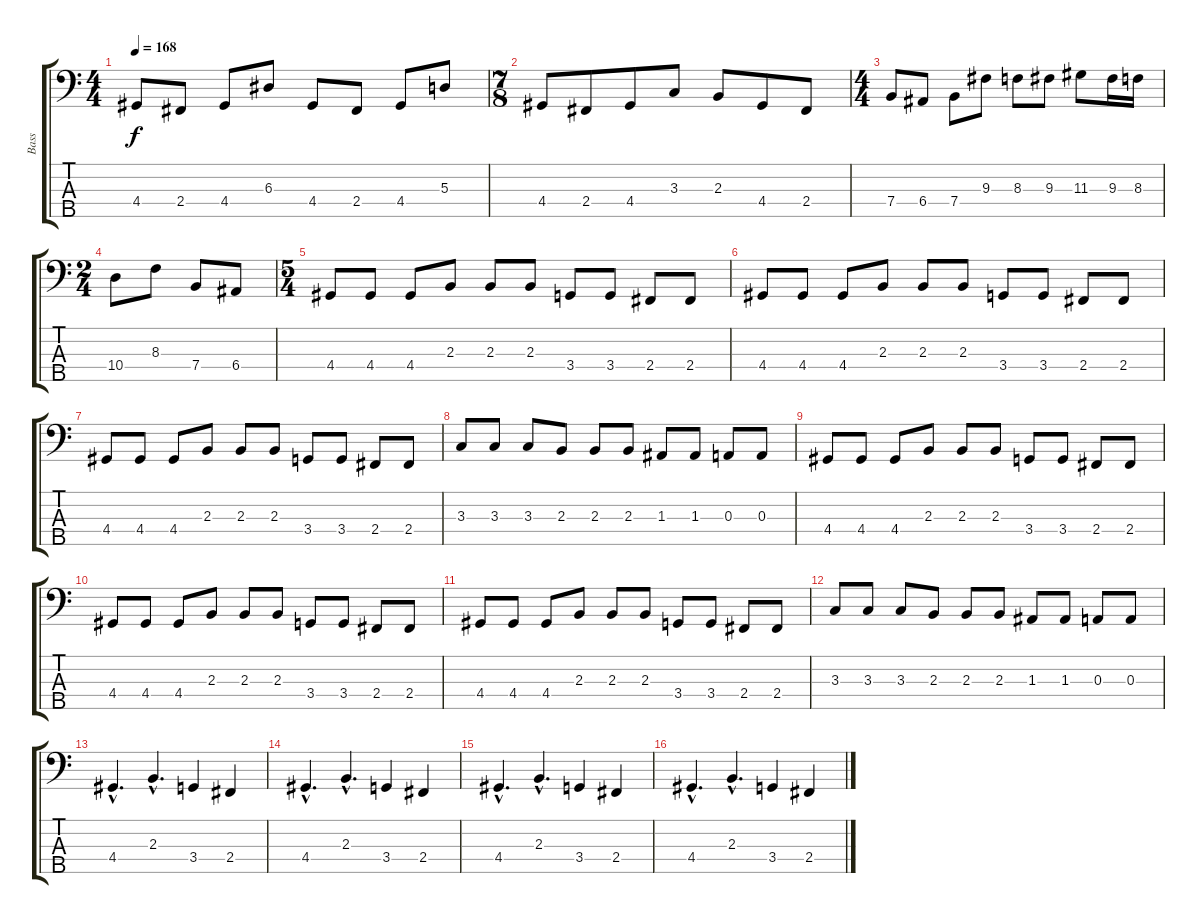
\track ("Bass" "Bass") {instrument electricbassfinger}
\staff {score tabs}
\tuning (G2 D2 A1 E1 B0) {hide}
\ts (4 4)
\tempo 168
\clef f4
\ks c
4.4.8{dy f} 2.4.8 4.4.8 6.3.8 4.4.8 2.4.8 4.4.8 5.3.8 |
\ts (7 8)
4.4.8 2.4.8 4.4.8 3.3.8 2.3.8 4.4.8 2.4.8 |
\ts (4 4)
7.4.8 6.4.8 7.4.8 9.3.8 8.3.8 9.3.8 11.3.8 9.3.16 8.3.16 |
\ts (2 4)
10.4.8 8.3.8 7.4.8 6.4.8 |
\ts (5 4)
4.4.8 4.4.8 4.4.8 2.3.8 2.3.8 2.3.8 3.4.8 3.4.8 2.4.8 2.4.8 |
4.4.8 4.4.8 4.4.8 2.3.8 2.3.8 2.3.8 3.4.8 3.4.8 2.4.8 2.4.8 |
4.4.8 4.4.8 4.4.8 2.3.8 2.3.8 2.3.8 3.4.8 3.4.8 2.4.8 2.4.8 |
3.3.8 3.3.8 3.3.8 2.3.8 2.3.8 2.3.8 1.3.8 1.3.8 0.3.8 0.3.8 |
4.4.8 4.4.8 4.4.8 2.3.8 2.3.8 2.3.8 3.4.8 3.4.8 2.4.8 2.4.8 |
4.4.8 4.4.8 4.4.8 2.3.8 2.3.8 2.3.8 3.4.8 3.4.8 2.4.8 2.4.8 |
4.4.8 4.4.8 4.4.8 2.3.8 2.3.8 2.3.8 3.4.8 3.4.8 2.4.8 2.4.8 |
3.3.8 3.3.8 3.3.8 2.3.8 2.3.8 2.3.8 1.3.8 1.3.8 0.3.8 0.3.8 |
4.4{hac}.4{d} 2.3{hac}.4{d} 3.4.4 2.4.4 |
4.4{hac}.4{d} 2.3{hac}.4{d} 3.4.4 2.4.4 |
4.4{hac}.4{d} 2.3{hac}.4{d} 3.4.4 2.4.4 |
4.4{hac}.4{d} 2.3{hac}.4{d} 3.4.4 2.4.4
